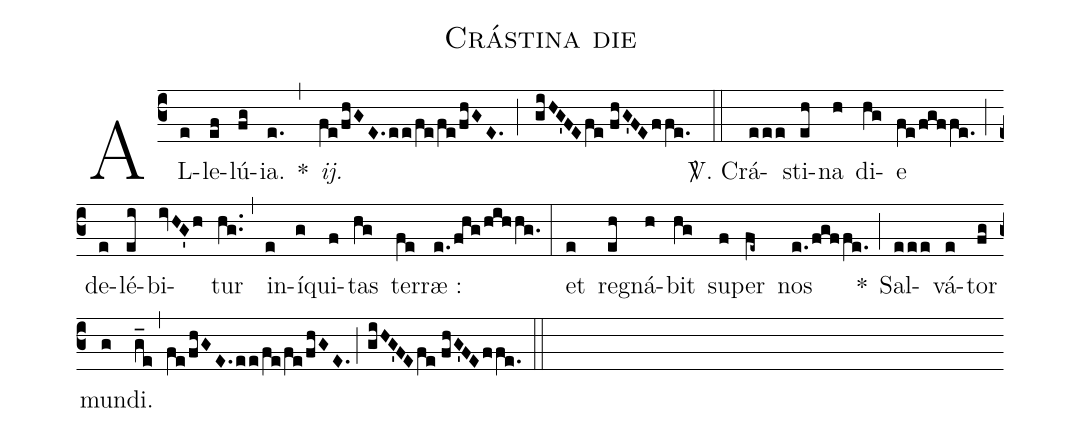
name:Crástina die;
%%
(c3) AL(e)le(ef)lú(fg)ia.(e.) *(,) <i>ij.</i>(fe/fhGE.ee/fe/fe/fhGE.;giHG'FEfe//fhG'FEffe.) (::)

<sp>V/</sp>. Crá(eee)sti(eh)na(h) di(hg)e(fe/fgffe.) (;) de(e)lé(ei)bi(ivHG'h)tur(hg..) (,) in(e)í(g)qui(f)tas(hg) ter(fe)ræ :(e./fhg/hihhg.) (:)
et(e) re(eh)gná(h)bit(hg) su(f)per(fe~) nos(e./fgffe.) *(;) Sal(eee)vá(e)tor(fg) mun(g)di.(g_e,fe/fhGE.ee/fe/fe/fhGE.;giHG'FEfe//fhG'FEffe.) (::)
